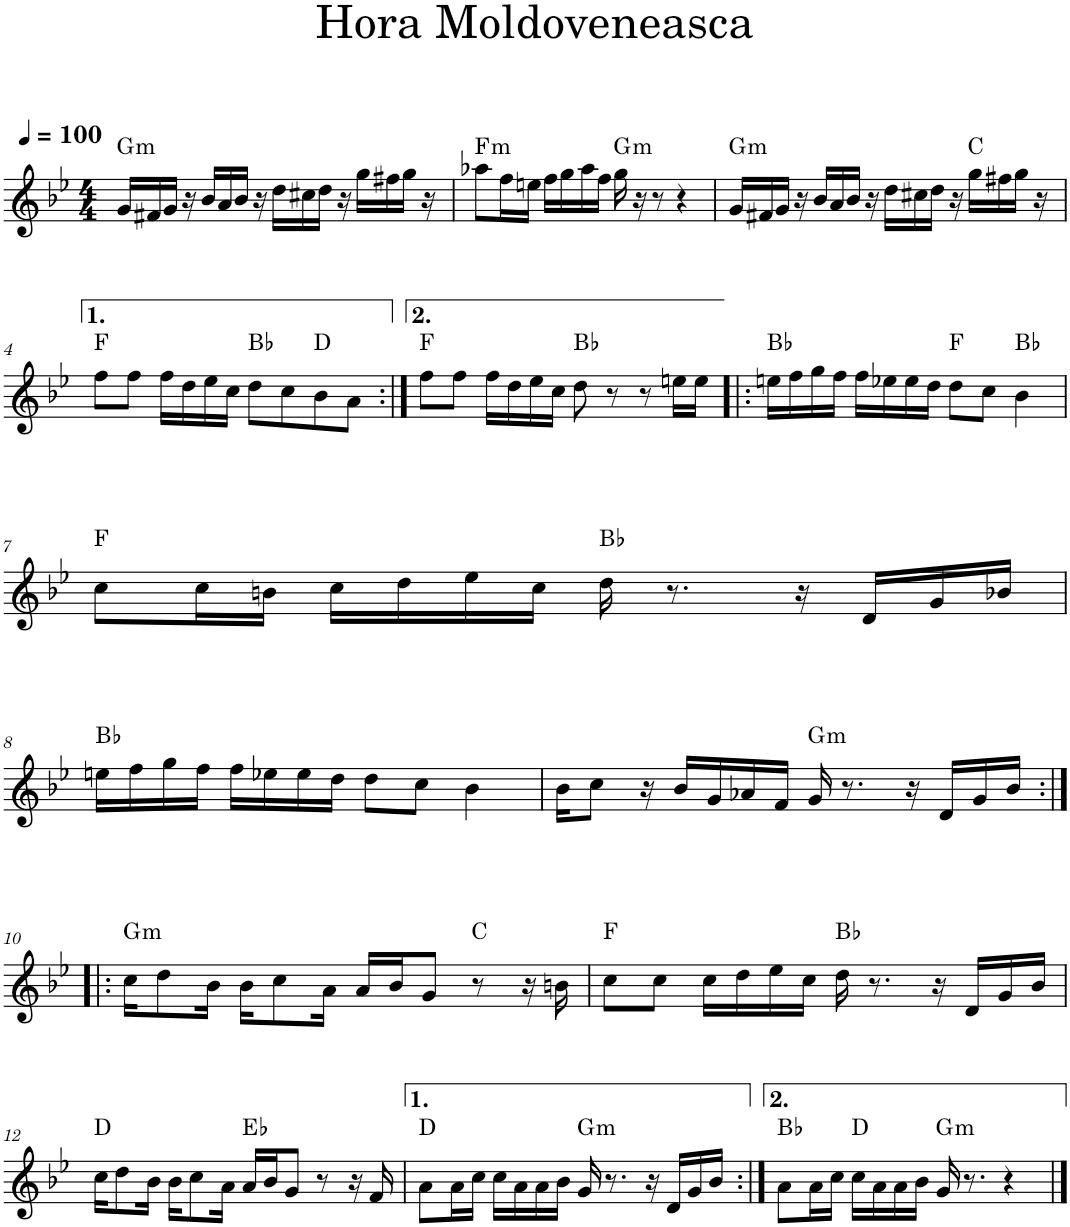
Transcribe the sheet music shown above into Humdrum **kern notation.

**kern	**harte
*part1	*part1
*staff1	*
*I"Piano	*
*I'Pno.	*
*clefG2	*
*k[b-e-]	*
*M4/4	*
*MM100	*
=1	=1
!	!LO:H:kt=m
16g/LL	G:min
16f#X/	.
16g/JJ	.
16r	.
16b-/LL	.
16a/	.
16b-/JJ	.
16r	.
16dd\LL	.
16cc#X\	.
16dd\JJ	.
16r	.
16gg\LL	.
16ff#X\	.
16gg\JJ	.
16r	.
=2	=2
!	!LO:H:kt=m
8aa-X\L	F:min
16ff\L	.
16een\JJ	.
16ff\LL	.
16gg\	.
16aa-\	.
16ff\JJ	.
!	!LO:H:kt=m
16gg\	G:min
16r	.
8r	.
4r	.
=3	=3
!	!LO:H:kt=m
16g/LL	G:min
16f#X/	.
16g/JJ	.
16r	.
16b-/LL	.
16a/	.
16b-/JJ	.
16r	.
16dd\LL	.
16cc#X\	.
16dd\JJ	.
16r	.
16gg\LL	C:maj
16ff#X\	.
16gg\JJ	.
16r	.
!!LO:LB:g=z
=4	=4
8ff\L	F:maj
8ff\J	.
16ff\LL	.
16dd\	.
16ee-\	.
16cc\JJ	.
8dd\L	Bb:maj
8cc\	.
8b-\	D:maj
8a\J	.
=5:|!	=5:|!
8ff\L	F:maj
8ff\J	.
16ff\LL	.
16dd\	.
16ee-\	.
16cc\JJ	.
8dd\	Bb:maj
8r	.
8r	.
16een\LL	.
16ee\JJ	.
=6!|:	=6!|:
16een\LL	Bb:maj
16ff\	.
16gg\	.
16ff\JJ	.
16ff\LL	.
16ee-X\	.
16ee-\	.
16dd\JJ	.
8dd\L	F:maj
8cc\J	.
4b-\	Bb:maj
!!LO:LB:g=z
=7	=7
8cc\L	F:maj
16cc\L	.
16bn\JJ	.
16cc\LL	.
16dd\	.
16ee-\	.
16cc\JJ	.
16dd\	Bb:maj
8.r	.
16r	.
16d/LL	.
16g/	.
16b-X/JJ	.
!!LO:LB:g=z
=8	=8
16een\LL	Bb:maj
16ff\	.
16gg\	.
16ff\JJ	.
16ff\LL	.
16ee-X\	.
16ee-\	.
16dd\JJ	.
8dd\L	.
8cc\J	.
4b-\	.
=9	=9
16b-\KL	.
8cc\J	.
16r	.
16b-/LL	.
16g/	.
16a-X/	.
16f/JJ	.
!	!LO:H:kt=m
16g/	G:min
8.r	.
16r	.
16d/LL	.
16g/	.
16b-/JJ	.
!!LO:LB:g=z
=10:|!|:	=10:|!|:
!	!LO:H:kt=m
16cc\KL	G:min
8dd\	.
16b-\Jk	.
16b-\KL	.
8cc\	.
16a\Jk	.
16a/LL	.
16b-/J	.
8g/J	.
8r	C:maj
16r	.
16bn\	.
=11	=11
8cc\L	F:maj
8cc\J	.
16cc\LL	.
16dd\	.
16ee-\	.
16cc\JJ	.
16dd\	Bb:maj
8.r	.
16r	.
16d/LL	.
16g/	.
16b-/JJ	.
!!LO:LB:g=z
=12	=12
16cc\KL	D:maj
8dd\	.
16b-\Jk	.
16b-\KL	.
8cc\	.
16a\Jk	.
16a/LL	Eb:maj
16b-/J	.
8g/J	.
8r	.
16r	.
16f/	.
=13	=13
8a\L	D:maj
16a\L	.
16cc\JJ	.
16cc\LL	.
16a\	.
16a\	.
16b-\JJ	.
!	!LO:H:kt=m
16g/	G:min
8.r	.
16r	.
16d/LL	.
16g/	.
16b-/JJ	.
=14:|!	=14:|!
8a\L	Bb:maj
16a\L	.
16cc\JJ	.
16cc\LL	D:maj
16a\	.
16a\	.
16b-\JJ	.
!	!LO:H:kt=m
16g/	G:min
8.r	.
4r	.
==	==
*-	*-
